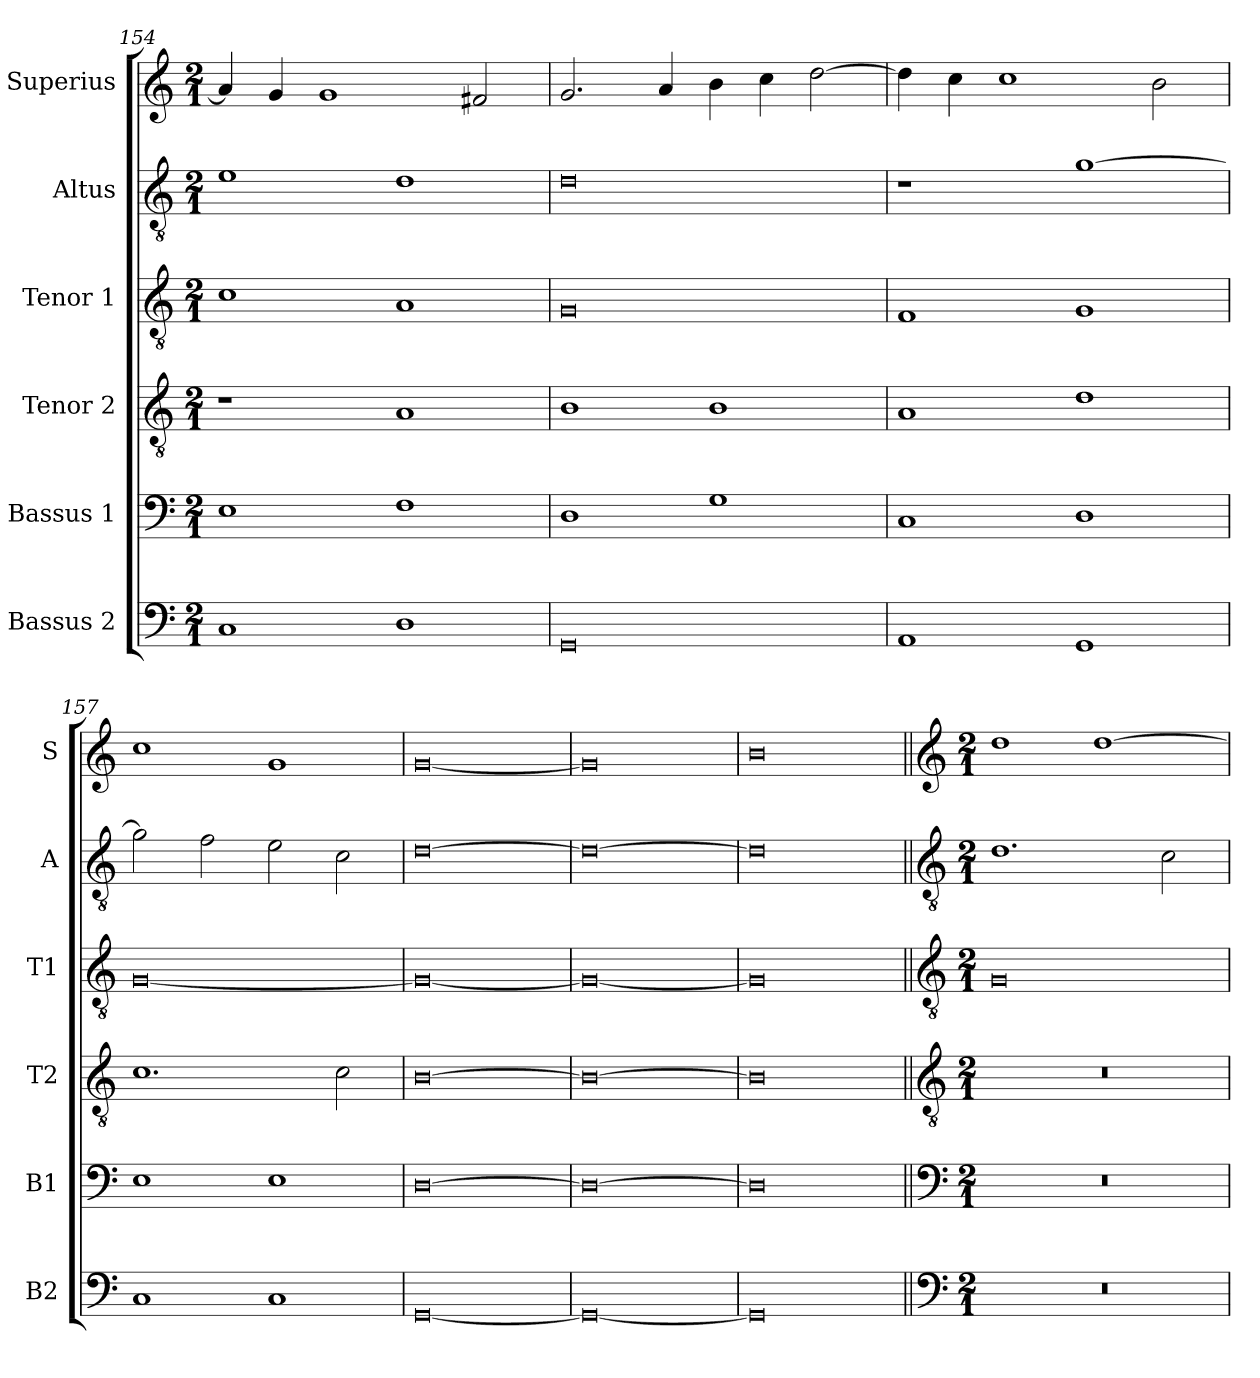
**kern	**kern	**kern	**kern	**kern	**kern
*part6	*part5	*part4	*part3	*part2	*part1
*staff6	*staff5	*staff4	*staff3	*staff2	*staff1
*I"Bassus 2	*I"Bassus 1	*I"Tenor 2	*I"Tenor 1	*I"Altus	*I"Superius
*I'B2	*I'B1	*I'T2	*I'T1	*I'A	*I'S
*clefF4	*clefF4	*clefGv2	*clefGv2	*clefGv2	*clefG2
*k[]	*k[]	*k[]	*k[]	*k[]	*k[]
*a:	*a:	*a:	*a:	*a:	*a:
*M2/1	*M2/1	*M2/1	*M2/1	*M2/1	*M2/1
=154	=154	=154	=154	=154	=154
1C	1E	1r	1c	1e	4a]
.	.	.	.	.	4g
.	.	.	.	.	1g
1D	1F	1A	1A	1d	.
.	.	.	.	.	2f#X
=155	=155	=155	=155	=155	=155
0GG	1D	1B	0G	0d	2.g
.	.	.	.	.	4a
.	1G	1B	.	.	4b
.	.	.	.	.	4cc
.	.	.	.	.	[2dd
=156	=156	=156	=156	=156	=156
1AA	1C	1A	1F	1r	4dd]
.	.	.	.	.	4cc
.	.	.	.	.	1cc
1GG	1D	1d	1G	[1g	.
.	.	.	.	.	2b
=157	=157	=157	=157	=157	=157
1C	1E	1.c	[0G	2g]	1cc
.	.	.	.	2f	.
1C	1E	.	.	2e	1g
.	.	2c	.	2c	.
=158	=158	=158	=158	=158	=158
[0GG	[0D	[0B	0G_	[0d	[0g
=159	=159	=159	=159	=159	=159
0GG_	0D_	0B_	0G_	0d_	0g]
=160	=160	=160	=160	=160	=160
0GG]	0D]	0B]	0G]	0d]	0b
!!LO:LB:g=z
=161||	=161||	=161||	=161||	=161||	=161||
*clefF4	*clefF4	*clefGv2	*clefGv2	*clefGv2	*clefG2
*k[]	*k[]	*k[]	*k[]	*k[]	*k[]
*M2/1	*M2/1	*M2/1	*M2/1	*M2/1	*M2/1
0r	0r	0r	0G	1.d	1dd
.	.	.	.	.	[1dd
.	.	.	.	2c	.
=	=	=	=	=	=
*-	*-	*-	*-	*-	*-
